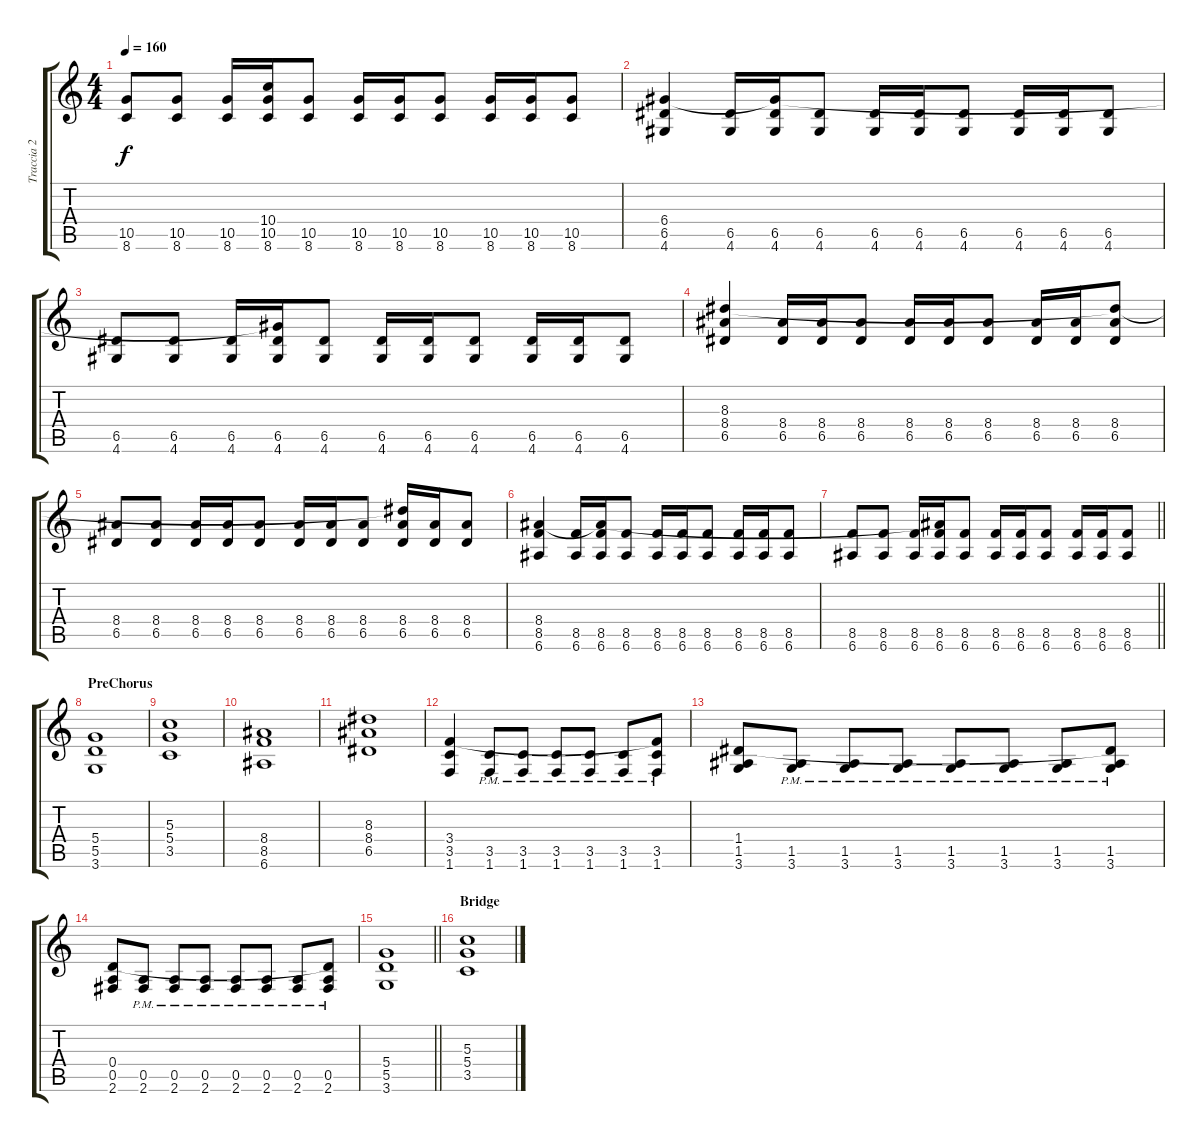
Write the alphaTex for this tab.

\track ("Traccia 2" "Traccia 2") {instrument distortionguitar}
\staff {score tabs}
\tuning (E4 B3 G3 D3 A2 E2) {hide}
\ts (4 4)
\tempo 160
\clef g2
\ks c
(10.5 8.6).8{dy f} (10.5 8.6).8 (10.5 8.6).16 (10.4{t} 10.5 8.6).16 (10.5 8.6).8 (10.5 8.6).16 (10.5 8.6).16 (10.5 8.6).8 (10.5 8.6).16 (10.5 8.6).16 (10.5 8.6).8 |
(6.4 6.5 4.6).4 (6.5 4.6).16 (6.4{t} 6.5 4.6).16 (6.5 4.6).8 (6.5 4.6).16 (6.5 4.6).16 (6.5 4.6).8 (6.5 4.6).16 (6.5 4.6).16 (6.5 4.6).8 |
(6.5 4.6).8 (6.5 4.6).8 (6.5 4.6).16 (6.4{t} 6.5 4.6).16 (6.5 4.6).8 (6.5 4.6).16 (6.5 4.6).16 (6.5 4.6).8 (6.5 4.6).16 (6.5 4.6).16 (6.5 4.6).8 |
(8.3 8.4 6.5).4 (8.4 6.5).16 (8.4 6.5).16 (8.4 6.5).8 (8.4 6.5).16 (8.4 6.5).16 (8.4 6.5).8 (8.4 6.5).16 (8.4 6.5).16 (8.3{t} 8.4 6.5).8 |
(8.4 6.5).8 (8.4 6.5).8 (8.4 6.5).16 (8.4 6.5).16 (8.4 6.5).8 (8.4 6.5).16 (8.4 6.5).16 (8.4 6.5).8 (8.3{t} 8.4 6.5).16 (8.4 6.5).16 (8.4 6.5).8 |
(8.4 8.5 6.6).4 (8.5 6.6).16 (8.4{t} 8.5 6.6).16 (8.5 6.6).8 (8.5 6.6).16 (8.5 6.6).16 (8.5 6.6).8 (8.5 6.6).16 (8.5 6.6).16 (8.5 6.6).8 |
\barLineRight lightlight
(8.5 6.6).8 (8.5 6.6).8 (8.5 6.6).16 (8.4{t} 8.5 6.6).16 (8.5 6.6).8 (8.5 6.6).16 (8.5 6.6).16 (8.5 6.6).8 (8.5 6.6).16 (8.5 6.6).16 (8.5 6.6).8 |
\section ("" "PreChorus")
(5.4 5.5 3.6).1 |
(5.3 5.4 3.5).1 |
(8.4 8.5 6.6).1 |
(8.3 8.4 6.5).1 |
(3.4 3.5 1.6).4 (3.5{pm} 1.6{pm}).8 (3.5{pm} 1.6{pm}).8 (3.5{pm} 1.6{pm}).8 (3.5{pm} 1.6{pm}).8 (3.5{pm} 1.6{pm}).8 (3.4{t} 3.5{pm} 1.6{pm}).8 |
(1.4 1.5 3.6).8 (1.5{pm} 3.6{pm}).8 (1.5{pm} 3.6{pm}).8 (1.5{pm} 3.6{pm}).8 (1.5{pm} 3.6{pm}).8 (1.5{pm} 3.6{pm}).8 (1.5{pm} 3.6{pm}).8 (1.4{t} 1.5{pm} 3.6{pm}).8 |
(0.4 0.5 2.6).8 (0.5{pm} 2.6{pm}).8 (0.5{pm} 2.6{pm}).8 (0.5{pm} 2.6{pm}).8 (0.5{pm} 2.6{pm}).8 (0.5{pm} 2.6{pm}).8 (0.5{pm} 2.6{pm}).8 (0.4{t} 0.5{pm} 2.6{pm}).8 |
\barLineRight lightlight
(5.4 5.5 3.6).1 |
\section ("" "Bridge")
(5.3 5.4 3.5).1
